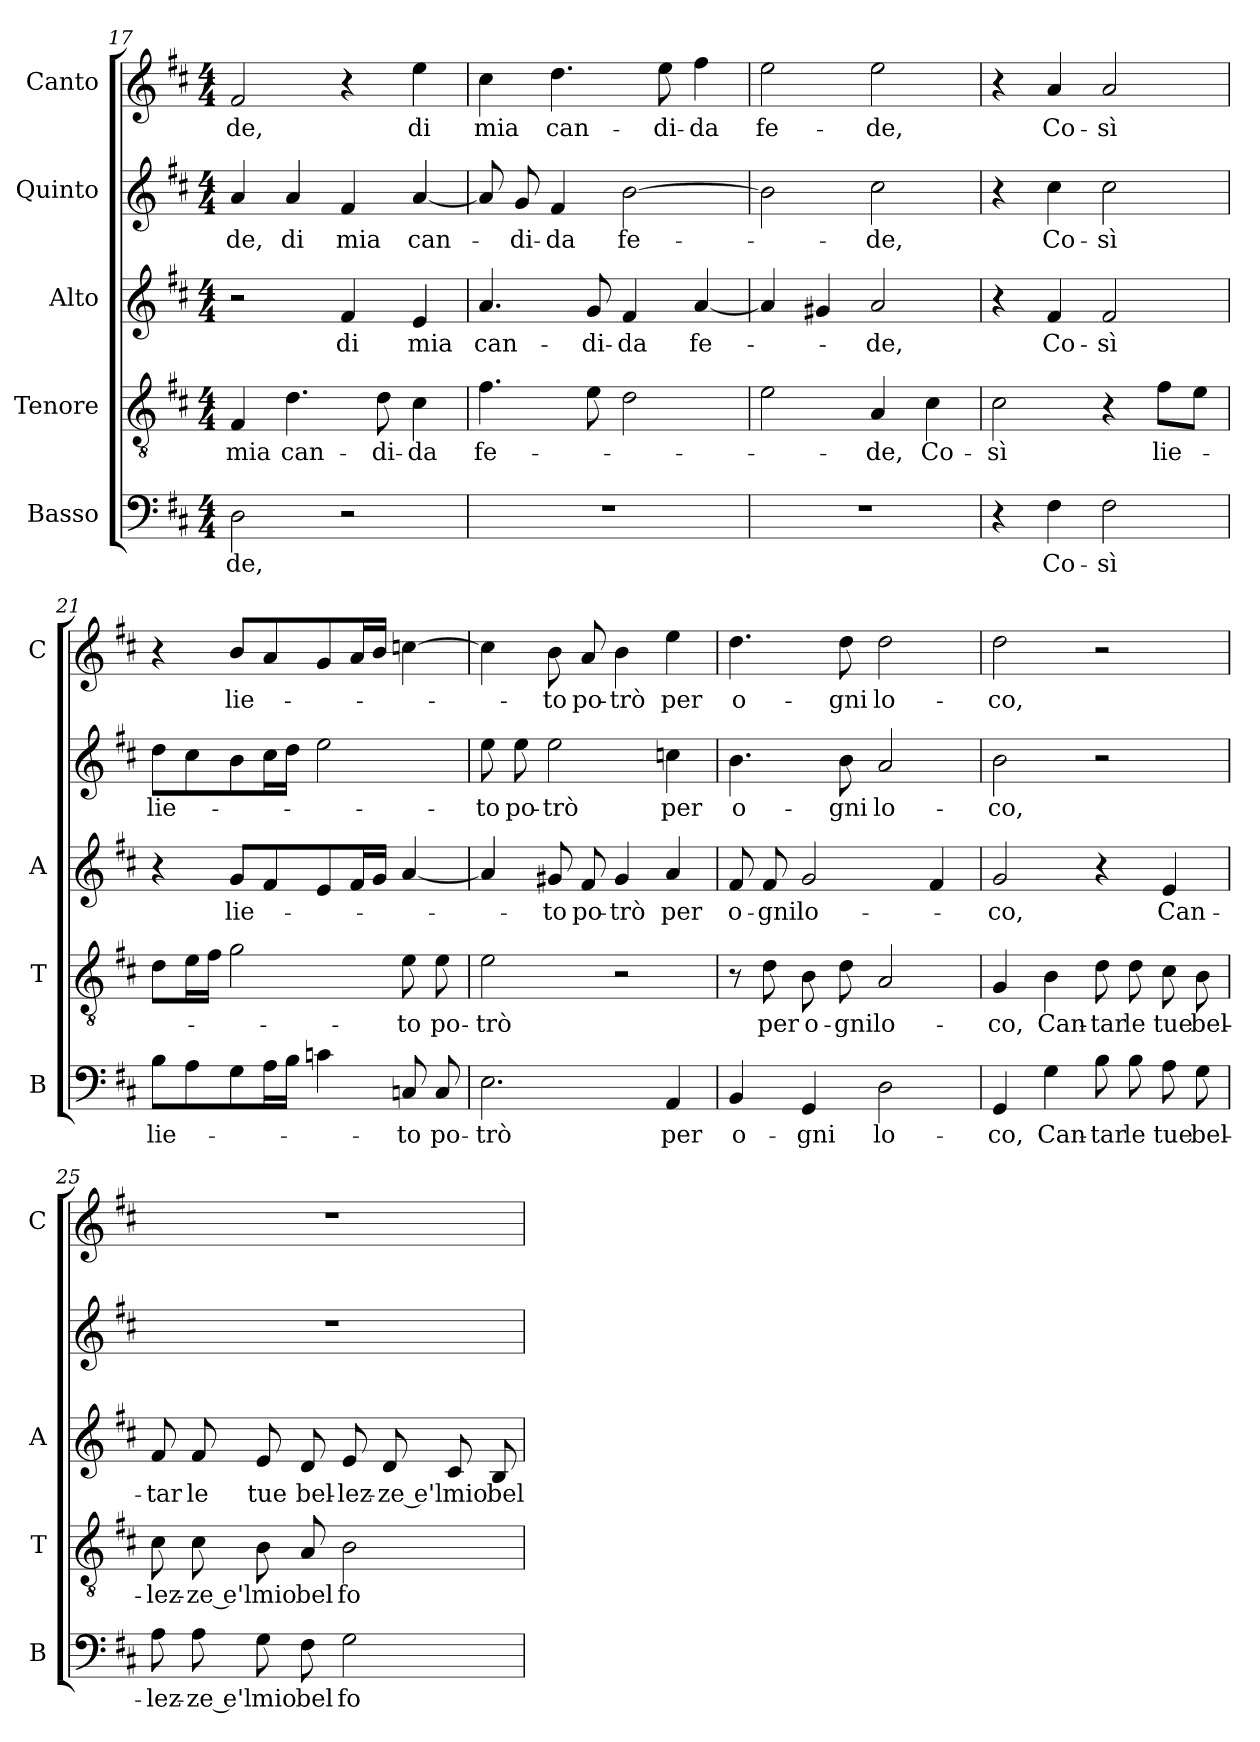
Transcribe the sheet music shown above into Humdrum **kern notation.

**kern	**text	**kern	**text	**kern	**text	**kern	**text	**kern	**text
*part5	*part5	*part4	*part4	*part3	*part3	*part2	*part2	*part1	*part1
*staff5	*staff5	*staff4	*staff4	*staff3	*staff3	*staff2	*staff2	*staff1	*staff1
*I"Basso	*	*I"Tenore	*	*I"Alto	*	*I"Quinto	*	*I"Canto	*
*I'B	*	*I'T	*	*I'A	*	*	*	*I'C	*
*clefF4	*	*clefGv2	*	*clefG2	*	*clefG2	*	*clefG2	*
*k[f#c#]	*	*k[f#c#]	*	*k[f#c#]	*	*k[f#c#]	*	*k[f#c#]	*
*D:	*	*D:	*	*D:	*	*D:	*	*D:	*
*M4/4	*	*M4/4	*	*M4/4	*	*M4/4	*	*M4/4	*
=17	=17	=17	=17	=17	=17	=17	=17	=17	=17
!	!LO:LY:b	!	!LO:LY:b	!	!	!	!LO:LY:b	!	!LO:LY:b
2D\	-de,	4F#/	mia	2r	.	4a/	-de,	2f#/	-de,
!	!	!	!LO:LY:b	!	!	!	!LO:LY:b	!	!
.	.	4.d\	can-	.	.	4a/	di	.	.
!	!	!	!	!	!LO:LY:b	!	!LO:LY:b	!	!
2r	.	.	.	4f#/	di	4f#/	mia	4r	.
!	!	!	!LO:LY:b	!	!	!	!	!	!
.	.	8d\	-di-	.	.	.	.	.	.
!	!	!	!LO:LY:b	!	!LO:LY:b	!	!LO:LY:b	!	!LO:LY:b
.	.	4c#\	-da	4e/	mia	[4a/	can-	4ee\	di
=18	=18	=18	=18	=18	=18	=18	=18	=18	=18
!	!	!	!LO:LY:b	!	!LO:LY:b	!	!	!	!LO:LY:b
1r	.	4.f#\	fe-	4.a/	can-	8a/]	.	4cc#\	mia
!	!	!	!	!	!	!	!LO:LY:b	!	!
.	.	.	.	.	.	8g/	-di-	.	.
!	!	!	!	!	!	!	!LO:LY:b	!	!LO:LY:b
.	.	.	.	.	.	4f#/	-da	4.dd\	can-
!	!	!	!	!	!LO:LY:b	!	!	!	!
.	.	8e\	.	8g/	-di-	.	.	.	.
!	!	!	!	!	!LO:LY:b	!	!LO:LY:b	!	!
.	.	2d\	.	4f#/	-da	[2b\	fe-	.	.
!	!	!	!	!	!	!	!	!	!LO:LY:b
.	.	.	.	.	.	.	.	8ee\	-di-
!	!	!	!	!	!LO:LY:b	!	!	!	!LO:LY:b
.	.	.	.	[4a/	fe-	.	.	4ff#\	-da
=19	=19	=19	=19	=19	=19	=19	=19	=19	=19
!	!	!	!	!	!	!	!	!	!LO:LY:b
1r	.	2e\	.	4a/]	.	2b\]	.	2ee\	fe-
.	.	.	.	4g#X/	.	.	.	.	.
!	!	!	!LO:LY:b	!	!LO:LY:b	!	!LO:LY:b	!	!LO:LY:b
.	.	4A/	-de,	2a/	-de,	2cc#\	-de,	2ee\	-de,
!	!	!	!LO:LY:b	!	!	!	!	!	!
.	.	4c#\	Co-	.	.	.	.	.	.
=20	=20	=20	=20	=20	=20	=20	=20	=20	=20
!	!	!	!LO:LY:b	!	!	!	!	!	!
4r	.	2c#\	-sì	4r	.	4r	.	4r	.
!	!LO:LY:b	!	!	!	!LO:LY:b	!	!LO:LY:b	!	!LO:LY:b
4F#\	Co-	.	.	4f#/	Co-	4cc#\	Co-	4a/	Co-
!	!LO:LY:b	!	!	!	!LO:LY:b	!	!LO:LY:b	!	!LO:LY:b
2F#\	-sì	4r	.	2f#/	-sì	2cc#\	-sì	2a/	-sì
!	!	!	!LO:LY:b	!	!	!	!	!	!
.	.	8f#\L	lie-	.	.	.	.	.	.
.	.	8e\J	.	.	.	.	.	.	.
=21	=21	=21	=21	=21	=21	=21	=21	=21	=21
!	!LO:LY:b	!	!	!	!	!	!LO:LY:b	!	!
8B\L	lie-	8d\L	.	4r	.	8dd\L	lie-	4r	.
8A\	.	16e\L	.	.	.	8cc#\	.	.	.
.	.	16f#\JJ	.	.	.	.	.	.	.
!	!	!	!	!	!LO:LY:b	!	!	!	!LO:LY:b
8G\	.	2g\	.	8g/L	lie-	8b\	.	8b/L	lie-
16A\L	.	.	.	8f#/	.	16cc#\L	.	8a/	.
16B\JJ	.	.	.	.	.	16dd\JJ	.	.	.
4cn\	.	.	.	8e/	.	2ee\	.	8g/	.
.	.	.	.	16f#/L	.	.	.	16a/L	.
.	.	.	.	16g/JJ	.	.	.	16b/JJ	.
!	!LO:LY:b	!	!LO:LY:b	!	!	!	!	!	!
8Cn/	-to	8e\	-to	[4a/	.	.	.	[4ccn\	.
!	!LO:LY:b	!	!LO:LY:b	!	!	!	!	!	!
8C/	po-	8e\	po-	.	.	.	.	.	.
!!LO:PB:g=z
=22	=22	=22	=22	=22	=22	=22	=22	=22	=22
!	!LO:LY:b	!	!LO:LY:b	!	!	!	!LO:LY:b	!	!
2.E\	-trò	2e\	-trò	4a/]	.	8ee\	-to	4cc\]	.
!	!	!	!	!	!	!	!LO:LY:b	!	!
.	.	.	.	.	.	8ee\	po-	.	.
!	!	!	!	!	!LO:LY:b	!	!LO:LY:b	!	!LO:LY:b
.	.	.	.	8g#X/	-to	2ee\	-trò	8b\	-to
!	!	!	!	!	!LO:LY:b	!	!	!	!LO:LY:b
.	.	.	.	8f#/	po-	.	.	8a/	po-
!	!	!	!	!	!LO:LY:b	!	!	!	!LO:LY:b
.	.	2r	.	4g#/	-trò	.	.	4b\	-trò
!	!LO:LY:b	!	!	!	!LO:LY:b	!	!LO:LY:b	!	!LO:LY:b
4AA/	per	.	.	4a/	per	4ccn\	per	4ee\	per
=23	=23	=23	=23	=23	=23	=23	=23	=23	=23
!	!LO:LY:b	!	!	!	!LO:LY:b	!	!LO:LY:b	!	!LO:LY:b
4BB/	o-	8r	.	8f#/	o-	4.b\	o-	4.dd\	o-
!	!	!	!LO:LY:b	!	!LO:LY:b	!	!	!	!
.	.	8d\	per	8f#/	-gni	.	.	.	.
!	!LO:LY:b	!	!LO:LY:b	!	!LO:LY:b	!	!	!	!
4GG/	-gni	8B\	o-	2g/	lo-	.	.	.	.
!	!	!	!LO:LY:b	!	!	!	!LO:LY:b	!	!LO:LY:b
.	.	8d\	-gni	.	.	8b\	-gni	8dd\	-gni
!	!LO:LY:b	!	!LO:LY:b	!	!	!	!LO:LY:b	!	!LO:LY:b
2D\	lo-	2A/	lo-	.	.	2a/	lo-	2dd\	lo-
.	.	.	.	4f#/	.	.	.	.	.
=24	=24	=24	=24	=24	=24	=24	=24	=24	=24
!	!LO:LY:b	!	!LO:LY:b	!	!LO:LY:b	!	!LO:LY:b	!	!LO:LY:b
4GG/	-co,	4G/	-co,	2g/	-co,	2b\	-co,	2dd\	-co,
!	!LO:LY:b	!	!LO:LY:b	!	!	!	!	!	!
4G\	Can-	4B\	Can-	.	.	.	.	.	.
!	!LO:LY:b	!	!LO:LY:b	!	!	!	!	!	!
8B\	-tar	8d\	-tar	4r	.	2r	.	2r	.
!	!LO:LY:b	!	!LO:LY:b	!	!	!	!	!	!
8B\	le	8d\	le	.	.	.	.	.	.
!	!LO:LY:b	!	!LO:LY:b	!	!LO:LY:b	!	!	!	!
8A\	tue	8c#\	tue	4e/	Can-	.	.	.	.
!	!LO:LY:b	!	!LO:LY:b	!	!	!	!	!	!
8G\	bel-	8B\	bel-	.	.	.	.	.	.
=25	=25	=25	=25	=25	=25	=25	=25	=25	=25
!	!LO:LY:b	!	!LO:LY:b	!	!LO:LY:b	!	!	!	!
8A\	-lez-	8c#\	-lez-	8f#/	-tar	1r	.	1r	.
!	!LO:LY:b	!	!LO:LY:b	!	!LO:LY:b	!	!	!	!
8A\	-ze e'l	8c#\	-ze e'l	8f#/	le	.	.	.	.
!	!LO:LY:b	!	!LO:LY:b	!	!LO:LY:b	!	!	!	!
8G\	mio	8B\	mio	8e/	tue	.	.	.	.
!	!LO:LY:b	!	!LO:LY:b	!	!LO:LY:b	!	!	!	!
8F#\	bel	8A/	bel	8d/	bel-	.	.	.	.
!	!LO:LY:b	!	!LO:LY:b	!	!LO:LY:b	!	!	!	!
2G\	fo-	2B\	fo-	8e/	-lez-	.	.	.	.
!	!	!	!	!	!LO:LY:b	!	!	!	!
.	.	.	.	8d/	-ze e'l	.	.	.	.
!	!	!	!	!	!LO:LY:b	!	!	!	!
.	.	.	.	8c#/	mio	.	.	.	.
!	!	!	!	!	!LO:LY:b	!	!	!	!
.	.	.	.	8B/	bel	.	.	.	.
=	=	=	=	=	=	=	=	=	=
*-	*-	*-	*-	*-	*-	*-	*-	*-	*-
